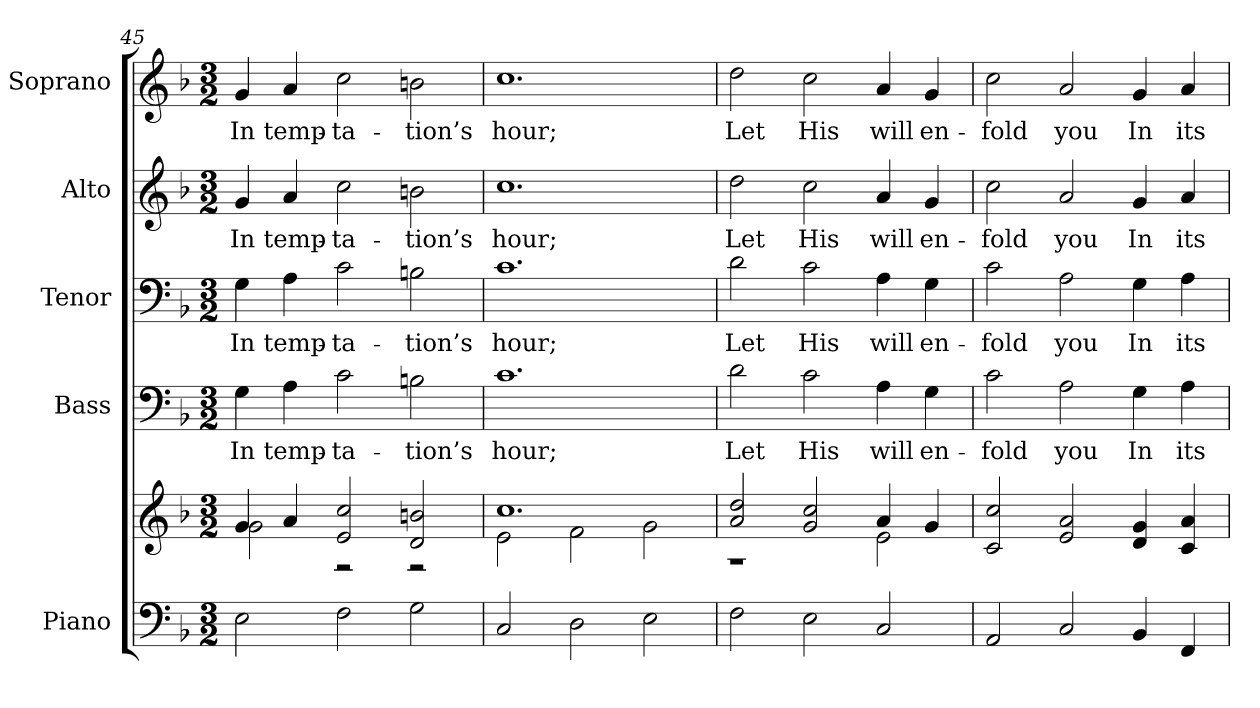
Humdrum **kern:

**kern	**kern	**kern	**text	**kern	**text	**kern	**text	**kern	**text
*part5	*part5	*part4	*part4	*part3	*part3	*part2	*part2	*part1	*part1
*staff6	*staff5	*staff4	*staff4	*staff3	*staff3	*staff2	*staff2	*staff1	*staff1
*I"Piano	*	*I"Bass	*	*I"Tenor	*	*I"Alto	*	*I"Soprano	*
*I'Pno.	*	*I'B.	*	*I'T.	*	*I'A.	*	*I'S.	*
*clefF4	*clefG2	*clefF4	*	*clefF4	*	*clefG2	*	*clefG2	*
*k[b-]	*k[b-]	*k[b-]	*	*k[b-]	*	*k[b-]	*	*k[b-]	*
*F:	*F:	*F:	*	*F:	*	*F:	*	*F:	*
*M3/2	*M3/2	*M3/2	*	*M3/2	*	*M3/2	*	*M3/2	*
=45	=45	=45	=45	=45	=45	=45	=45	=45	=45
*	*^	*	*	*	*	*	*	*	*
!	!	!	!	!LO:LY:b:color=#000000	!	!	!	!	!	!
!	!	!	!	!	!	!LO:LY:b:color=#000000	!	!	!	!
!	!	!	!	!	!	!	!	!LO:LY:b:color=#000000	!	!
!	!	!	!	!	!	!	!	!	!	!LO:LY:b:color=#000000
2Ei\	4gi/	2gi\	4Gi\	In	4Gi\	In	4gi/	In	4gi/	In
!	!	!	!	!LO:LY:b:color=#000000	!	!	!	!	!	!
!	!	!	!	!	!	!LO:LY:b:color=#000000	!	!	!	!
!	!	!	!	!	!	!	!	!LO:LY:b:color=#000000	!	!
!	!	!	!	!	!	!	!	!	!	!LO:LY:b:color=#000000
.	4ai/	.	4Ai\	temp-	4Ai\	temp-	4ai/	temp-	4ai/	temp-
!	!	!	!	!LO:LY:b:color=#000000	!	!	!	!	!	!
!	!	!	!	!	!	!LO:LY:b:color=#000000	!	!	!	!
!	!	!	!	!	!	!	!	!LO:LY:b:color=#000000	!	!
!	!	!	!	!	!	!	!	!	!	!LO:LY:b:color=#000000
2Fi\	2ei/ 2cci	2r	2ci\	-ta-	2ci\	-ta-	2cci\	-ta-	2cci\	-ta-
!	!	!	!	!LO:LY:b:color=#000000	!	!	!	!	!	!
!	!	!	!	!	!	!LO:LY:b:color=#000000	!	!	!	!
!	!	!	!	!	!	!	!	!LO:LY:b:color=#000000	!	!
!	!	!	!	!	!	!	!	!	!	!LO:LY:b:color=#000000
2Gi\	2di/ 2bni	2r	2Bni\	-tion’s	2Bni\	-tion’s	2bni\	-tion’s	2bni\	-tion’s
=46	=46	=46	=46	=46	=46	=46	=46	=46	=46	=46
!	!	!	!	!LO:LY:b:color=#000000	!	!	!	!	!	!
!	!	!	!	!	!	!LO:LY:b:color=#000000	!	!	!	!
!	!	!	!	!	!	!	!	!LO:LY:b:color=#000000	!	!
!	!	!	!	!	!	!	!	!	!	!LO:LY:b:color=#000000
2Ci/	1.cci	2ei\	1.ci	hour;	1.ci	hour;	1.cci	hour;	1.cci	hour;
2Di\	.	2fi\	.	.	.	.	.	.	.	.
2Ei\	.	2gi\	.	.	.	.	.	.	.	.
!!LO:PB:g=z
=47	=47	=47	=47	=47	=47	=47	=47	=47	=47	=47
!	!	!	!	!LO:LY:b:color=#000000	!	!	!	!	!	!
!	!	!	!	!	!	!LO:LY:b:color=#000000	!	!	!	!
!	!	!	!	!	!	!	!	!LO:LY:b:color=#000000	!	!
!	!	!	!	!	!	!	!	!	!	!LO:LY:b:color=#000000
2Fi\	2ai/ 2ddi	1r	2di\	Let	2di\	Let	2ddi\	Let	2ddi\	Let
!	!	!	!	!LO:LY:b:color=#000000	!	!	!	!	!	!
!	!	!	!	!	!	!LO:LY:b:color=#000000	!	!	!	!
!	!	!	!	!	!	!	!	!LO:LY:b:color=#000000	!	!
!	!	!	!	!	!	!	!	!	!	!LO:LY:b:color=#000000
2Ei\	2gi/ 2cci	.	2ci\	His	2ci\	His	2cci\	His	2cci\	His
!	!	!	!	!LO:LY:b:color=#000000	!	!	!	!	!	!
!	!	!	!	!	!	!LO:LY:b:color=#000000	!	!	!	!
!	!	!	!	!	!	!	!	!LO:LY:b:color=#000000	!	!
!	!	!	!	!	!	!	!	!	!	!LO:LY:b:color=#000000
2Ci/	4ai/	2ei\	4Ai\	will	4Ai\	will	4ai/	will	4ai/	will
!	!	!	!	!LO:LY:b:color=#000000	!	!	!	!	!	!
!	!	!	!	!	!	!LO:LY:b:color=#000000	!	!	!	!
!	!	!	!	!	!	!	!	!LO:LY:b:color=#000000	!	!
!	!	!	!	!	!	!	!	!	!	!LO:LY:b:color=#000000
.	4gi/	.	4Gi\	en-	4Gi\	en-	4gi/	en-	4gi/	en-
*	*v	*v	*	*	*	*	*	*	*	*
=48	=48	=48	=48	=48	=48	=48	=48	=48	=48
!	!	!	!LO:LY:b:color=#000000	!	!	!	!	!	!
!	!	!	!	!	!LO:LY:b:color=#000000	!	!	!	!
!	!	!	!	!	!	!	!LO:LY:b:color=#000000	!	!
!	!	!	!	!	!	!	!	!	!LO:LY:b:color=#000000
2AAi/	2ci/ 2cci	2ci\	-fold	2ci\	-fold	2cci\	-fold	2cci\	-fold
!	!	!	!LO:LY:b:color=#000000	!	!	!	!	!	!
!	!	!	!	!	!LO:LY:b:color=#000000	!	!	!	!
!	!	!	!	!	!	!	!LO:LY:b:color=#000000	!	!
!	!	!	!	!	!	!	!	!	!LO:LY:b:color=#000000
2Ci/	2ei/ 2ai	2Ai\	you	2Ai\	you	2ai/	you	2ai/	you
!	!	!	!LO:LY:b:color=#000000	!	!	!	!	!	!
!	!	!	!	!	!LO:LY:b:color=#000000	!	!	!	!
!	!	!	!	!	!	!	!LO:LY:b:color=#000000	!	!
!	!	!	!	!	!	!	!	!	!LO:LY:b:color=#000000
4BB-i/	4di/ 4gi	4Gi\	In	4Gi\	In	4gi/	In	4gi/	In
!	!	!	!LO:LY:b:color=#000000	!	!	!	!	!	!
!	!	!	!	!	!LO:LY:b:color=#000000	!	!	!	!
!	!	!	!	!	!	!	!LO:LY:b:color=#000000	!	!
!	!	!	!	!	!	!	!	!	!LO:LY:b:color=#000000
4FFi/	4ci/ 4ai	4Ai\	its	4Ai\	its	4ai/	its	4ai/	its
=	=	=	=	=	=	=	=	=	=
*-	*-	*-	*-	*-	*-	*-	*-	*-	*-
